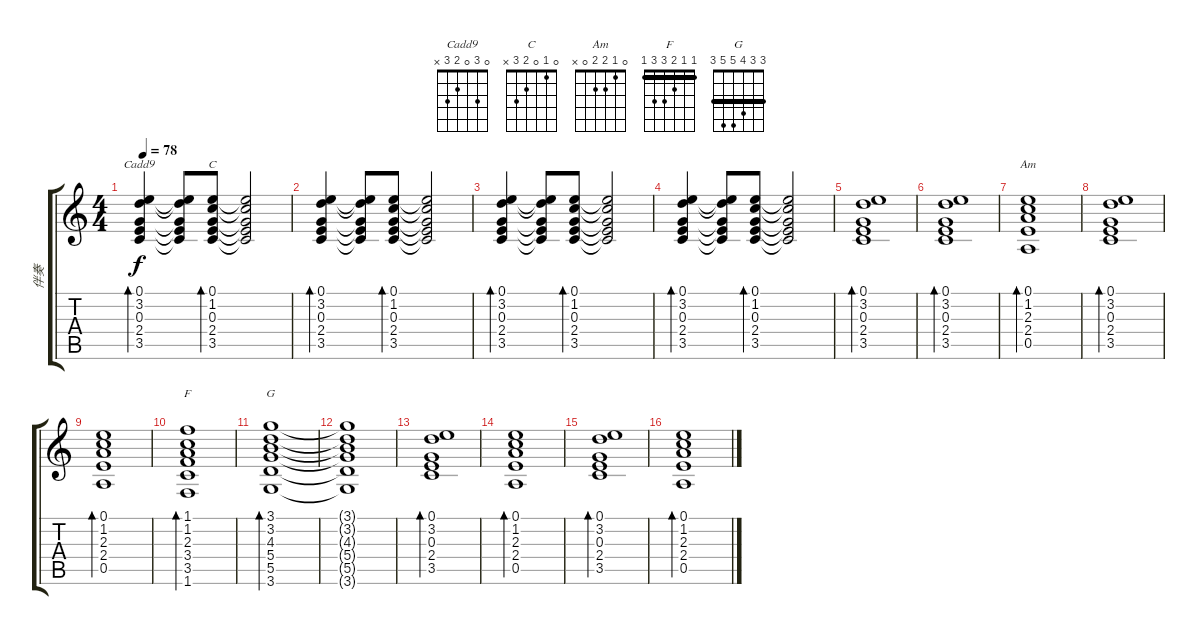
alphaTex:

\track ("伴奏" "伴奏") {instrument acousticguitarsteel}
\staff {score tabs}
\tuning (E4 B3 G3 D3 A2 E2) {hide}
\chord ("Cadd9" 0 3 0 2 3 x)
\chord ("C" 0 1 0 2 3 x)
\chord ("Am" 0 1 2 2 0 x)
\chord ("F" 1 1 2 3 3 1) {barre 1}
\chord ("G" 3 3 4 5 5 3) {barre 3}
\ts (4 4)
\tempo 78
\clef g2
\ks c
(0.1 3.2 0.3 2.4 3.5).4{bd 120 ch "Cadd9" dy f instrument acousticguitarsteel} (0.1{t} 3.2{t} 0.3{t} 2.4{t} 3.5{t}).8 (0.1 1.2 0.3 2.4 3.5).8{bd 240 ch "C"} (0.1{t} 1.2{t} 0.3{t} 2.4{t} 3.5{t}).2 |
(0.1 3.2 0.3 2.4 3.5).4{bd 120} (0.1{t} 3.2{t} 0.3{t} 2.4{t} 3.5{t}).8 (0.1 1.2 0.3 2.4 3.5).8{bd 240} (0.1{t} 1.2{t} 0.3{t} 2.4{t} 3.5{t}).2 |
(0.1 3.2 0.3 2.4 3.5).4{bd 120} (0.1{t} 3.2{t} 0.3{t} 2.4{t} 3.5{t}).8 (0.1 1.2 0.3 2.4 3.5).8{bd 240} (0.1{t} 1.2{t} 0.3{t} 2.4{t} 3.5{t}).2 |
(0.1 3.2 0.3 2.4 3.5).4{bd 120} (0.1{t} 3.2{t} 0.3{t} 2.4{t} 3.5{t}).8 (0.1 1.2 0.3 2.4 3.5).8{bd 240} (0.1{t} 1.2{t} 0.3{t} 2.4{t} 3.5{t}).2 |
(0.1 3.2 0.3 2.4 3.5).1{bd 240} |
(0.1 3.2 0.3 2.4 3.5).1{bd 240} |
(0.1 1.2 2.3 2.4 0.5).1{bd 240 ch "Am"} |
(0.1 3.2 0.3 2.4 3.5).1{bd 240} |
(0.1 1.2 2.3 2.4 0.5).1{bd 240} |
(1.1 1.2 2.3 3.4 3.5 1.6).1{bd 240 ch "F"} |
(3.1 3.2 4.3 5.4 5.5 3.6).1{bd 240 ch "G"} |
(3.1{t} 3.2{t} 4.3{t} 5.4{t} 5.5{t} 3.6{t}).1 |
(0.1 3.2 0.3 2.4 3.5).1{bd 240} |
(0.1 1.2 2.3 2.4 0.5).1{bd 240} |
(0.1 3.2 0.3 2.4 3.5).1{bd 240} |
(0.1 1.2 2.3 2.4 0.5).1{bd 240}
